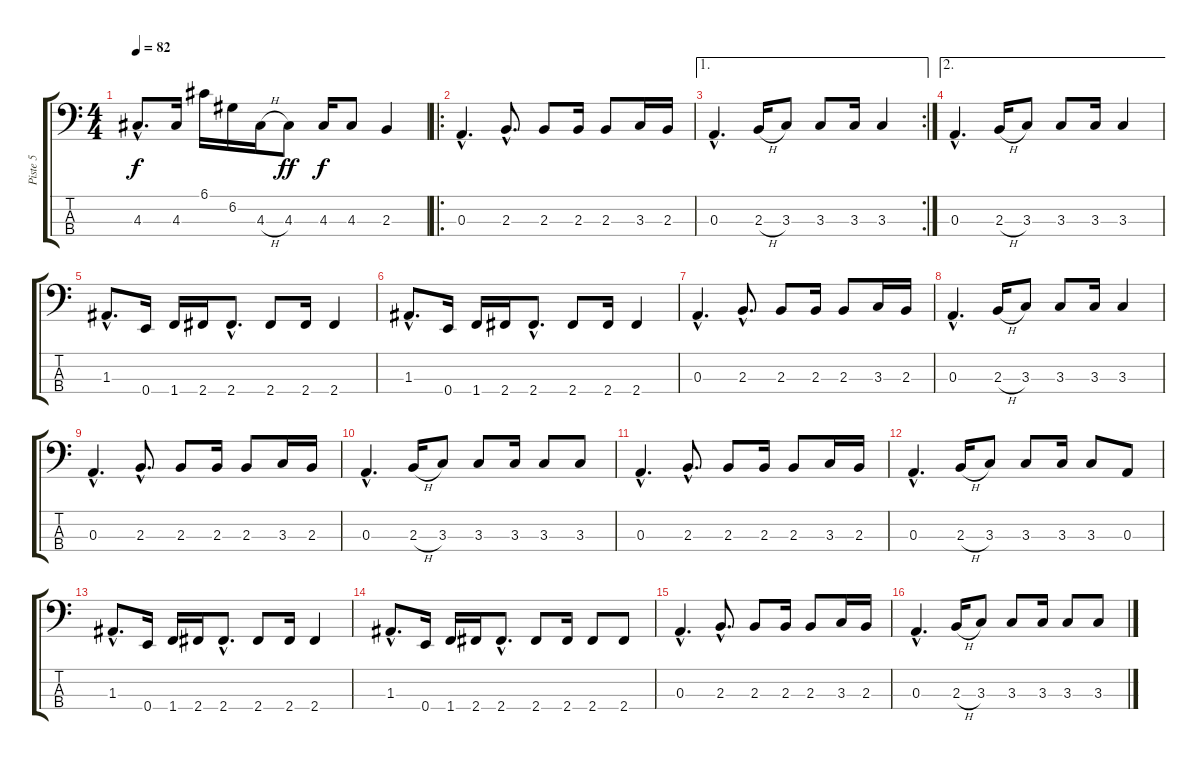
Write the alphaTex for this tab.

\track ("Piste 5" "Piste 5") {instrument electricbassfinger}
\staff {score tabs}
\tuning (G2 D2 A1 E1) {hide}
\ts (4 4)
\tempo 82
\clef f4
\ks c
4.3{hac}.8{d dy f} 4.3.16 6.1.16 6.2.16 4.3{h}.16 4.3.8{dy ff} 4.3.16{dy f} 4.3.8 2.3.4 |
\ro
0.3{hac}.4{d} 2.3{hac}.8{d} 2.3.8 2.3.16 2.3.8 3.3.16 2.3.16 |
\ae 1
\rc 2
0.3{hac}.4{d} 2.3{h}.16 3.3.8 3.3.8 3.3.16 3.3.4 |
\ae 2
0.3{hac}.4{d} 2.3{h}.16 3.3.8 3.3.8 3.3.16 3.3.4 |
1.3{hac}.8{d} 0.4.16 1.4.16 2.4.16 2.4{hac}.8{d} 2.4.8 2.4.16 2.4.4 |
1.3{hac}.8{d} 0.4.16 1.4.16 2.4.16 2.4{hac}.8{d} 2.4.8 2.4.16 2.4.4 |
0.3{hac}.4{d} 2.3{hac}.8{d} 2.3.8 2.3.16 2.3.8 3.3.16 2.3.16 |
0.3{hac}.4{d} 2.3{h}.16 3.3.8 3.3.8 3.3.16 3.3.4 |
0.3{hac}.4{d} 2.3{hac}.8{d} 2.3.8 2.3.16 2.3.8 3.3.16 2.3.16 |
0.3{hac}.4{d} 2.3{h}.16 3.3.8 3.3.8 3.3.16 3.3.8 3.3.8 |
0.3{hac}.4{d} 2.3{hac}.8{d} 2.3.8 2.3.16 2.3.8 3.3.16 2.3.16 |
0.3{hac}.4{d} 2.3{h}.16 3.3.8 3.3.8 3.3.16 3.3.8 0.3.8 |
1.3{hac}.8{d} 0.4.16 1.4.16 2.4.16 2.4{hac}.8{d} 2.4.8 2.4.16 2.4.4 |
1.3{hac}.8{d} 0.4.16 1.4.16 2.4.16 2.4{hac}.8{d} 2.4.8 2.4.16 2.4.8 2.4.8 |
0.3{hac}.4{d} 2.3{hac}.8{d} 2.3.8 2.3.16 2.3.8 3.3.16 2.3.16 |
0.3{hac}.4{d} 2.3{h}.16 3.3.8 3.3.8 3.3.16 3.3.8 3.3.8
